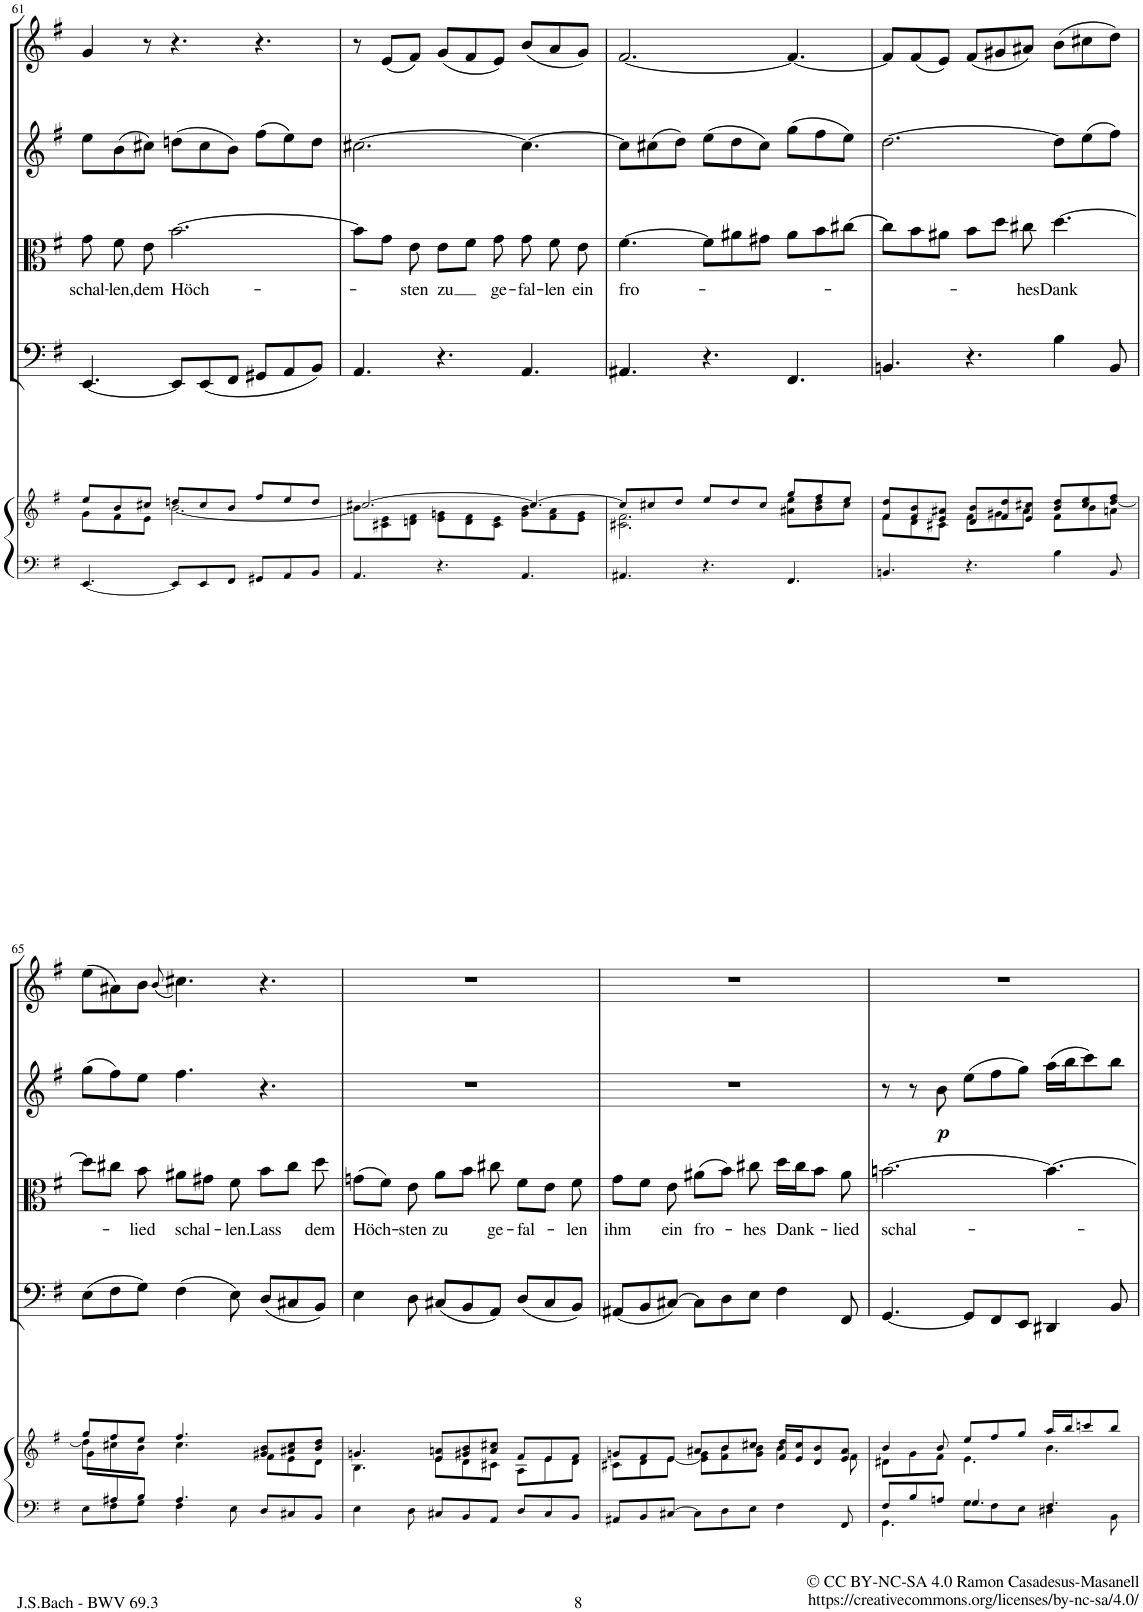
**kern	**kern	**kern	**kern	**text	**kern	**dynam	**kern
*part5	*part5	*part4	*part3	*part3	*part2	*part2	*part1
*staff6	*staff5	*staff4	*staff3	*staff3	*staff2	*staff2	*staff1
*I"Piano reduction	*	*I"Fagotto e Continuo	*I"Alto	*	*I"Violino I	*	*I"Oboe
*I'Pno	*	*	*	*	*	*	*I'Ob
!!LO:PB:g=z
*clefF4	*clefG2	*clefF4	*clefC3	*	*clefG2	*	*clefG2
*k[f#]	*k[f#]	*k[f#]	*k[f#]	*	*k[f#]	*	*k[f#]
*M9/8	*M9/8	*M9/8	*M9/8	*	*M9/8	*	*M9/8
=61	=61	=61	=61	=61	=61	=61	=61
*	*^	*	*	*	*	*	*
!	!	!	!	!	!LO:LY:b	!	!	!
[4.EE/	8ee/L	8g\L	[4.EE/	8g\	schal-	8ee\L	.	4g/
!	!	!	!	!	!LO:LY:b	!	!	!
.	8b/	8f#\	.	8f#\	len,	(8b\	.	.
!	!	!	!	!	!LO:LY:b	!	!	!
.	8cc#X/J	8e\J	.	8e\	dem	8cc#X\J)	.	8r
!	!	!	!	!	!LO:LY:b	!	!	!
8EE/L]	8ddn/L	[2.b\	8EE/L]	[2.b\	Höch-	(8ddn\L	.	4.r
8EE/	8cc#/	.	(8EE/	.	.	8cc#\	.	.
8FF#/J	8b/J	.	8FF#/J	.	.	8b\J)	.	.
8GG#X/L	8ff#/L	.	8GG#X/L	.	.	(8ff#\L	.	4.r
8AA/	8ee/	.	8AA/	.	.	8ee\)	.	.
8BB/J	8dd/J	.	8BB/J)	.	.	8dd\J	.	.
=62	=62	=62	=62	=62	=62	=62	=62	=62
4.AA/	[2.cc#X/	8b\L]	4.AA/	8b\L]	.	[2.cc#X\	.	8r
.	.	8c#X\ 8e\	.	8g\J	.	.	.	(8e/L
!	!	!	!	!	!LO:LY:b	!	!	!
.	.	8dn\ 8f#\J	.	8e\	-sten	.	.	8f#/J)
!	!	!	!	!	!LO:LY:b	!	!	!
4.r	.	8e\ 8gn\L	4.r	8e\L	zu	.	.	(8g/L
.	.	8d\ 8f#\	.	8f#\J	.	.	.	8f#/
!	!	!	!	!	!LO:LY:b	!	!	!
.	.	8c#\ 8e\J	.	8g\	ge-	.	.	8e/J)
!	!	!	!	!	!LO:LY:b	!	!	!
4.AA/	4.cc#/_	8g\ 8b\L	4.AA/	8g\	fal-	4.cc#\_	.	(8b/L
!	!	!	!	!	!LO:LY:b	!	!	!
.	.	8f#\ 8a\	.	8f#\	len	.	.	8a/
!	!	!	!	!	!LO:LY:b	!	!	!
.	.	8e\ 8g\J	.	8e\	ein	.	.	8g/J)
=63	=63	=63	=63	=63	=63	=63	=63	=63
!	!	!	!	!	!LO:LY:b	!	!	!
4.AA#X/	8cc#/L]	2.c#X\ 2.f#\	4.AA#X/	[4.f#\	fro-	8cc#\L]	.	[2.f#/
.	8cc#X/	.	.	.	.	(8cc#X\	.	.
.	8dd/J	.	.	.	.	8dd\J)	.	.
4.r	8ee/L	.	4.r	8f#\L]	.	(8ee\L	.	.
.	8dd/	.	.	8a#X\	.	8dd\	.	.
.	8cc#/J	.	.	8g#X\J	.	8cc#\J)	.	.
4.FF#/	8gg/L	8a#X\ 8ee\L	4.FF#/	8a#\L	.	(8gg\L	.	4.f#/_
.	8ff#/	8b\ 8dd\	.	8b\	.	8ff#\	.	.
.	8ee/J	8cc#\J	.	[8cc#X\J	.	8ee\J)	.	.
=64	=64	=64	=64	=64	=64	=64	=64	=64
4.BBn/	8f#/ 8dd/L	8f#\L	4.BBn/	8cc#\L]	.	[2.dd\	.	8f#/L]
.	8f#/ 8b/	8d\	.	8b\	.	.	.	(8f#/
.	8e/ 8a#X/J	8c#X\J	.	8a#X\J	.	.	.	8e/J)
4.r	8d/ 8b/L	8f#\L	4.r	8b\L	.	.	.	(8f#/L
.	8f#/ 8dd/	8g#X\	.	8dd\J	.	.	.	8g#X/
!	!	!	!	!	!LO:LY:b	!	!	!
.	8e/ 8cc#X/J	8a#\J	.	8cc#X\	hes	.	.	8a#X/J)
!	!	!	!	!	!LO:LY:b	!	!	!
4B\	8b/ 8dd/L	8f#\L	4B\	[4.dd\	Dank	8dd\L]	.	(8b\L
.	8cc#/ 8ee/	8b\	.	.	.	(8ee\	.	8cc#X\
8BB/	[<8dd/ 8ff#/J	8an\J	8BB/	.	.	8ff#\J)	.	8dd\J)
!!LO:LB:g=z
=65	=65	=65	=65	=65	=65	=65	=65	=65
*^	*	*^	*	*	*	*	*	*
8ryy	8E\L	8gg/L	8dd\L]	8g\L	(8E\L	8dd\L]	.	(8gg\L	.	(8ee\L
8A#X/	8F#\	8ff#/	8cc#X\	1ryy	8F#\	8cc#X\J	.	8ff#\)	.	8a#X\)
!	!	!	!	!	!	!	!LO:LY:b	!	!	!
8B/J	8G\J	8ee/J	8b\J	.	8G\J)	8b\	lied	8ee\J	.	8b\J
.	.	.	.	.	.	.	.	.	.	(8qb/
!	!	!	!	!	!	!	!LO:LY:b	!	!	!
4.A#/	4F#\	4.ff#/	4.cc#\	.	(4F#\	8a#X\L	schal-	4.ff#\	.	4.cc#X\)
.	.	.	.	.	.	8g#X\J	.	.	.	.
!	!	!	!	!	!	!	!LO:LY:b	!	!	!
.	8E\	.	.	.	8E\)	8f#\	-len.	.	.	.
!	!	!	!	!	!	!	!LO:LY:b	!	!	!
4.ryy	8D/L	8g#X/ 8b/L	8f#\L	.	(8D/L	8b\L	Lass	4.r	.	4.r
.	8C#X/	8a#X/ 8cc#/	8e\	.	8C#X/	8cc#\J	.	.	.	.
!	!	!	!	!	!	!	!LO:LY:b	!	!	!
.	8BB/J	8b/ 8dd/J	8d\J	.	8BB/J)	8dd\	dem	.	.	.
*	*	*	*v	*v	*	*	*	*	*	*
=66	=66	=66	=66	=66	=66	=66	=66	=66	=66
!	!	!	!	!	!	!LO:LY:b	!	!	!
*v	*v	*	*	*	*	*	*	*	*
4E\	4.gn/	4.B\	4E\	(8gn\L	Höch-	8%9r	.	8%9r
.	.	.	.	8f#\J)	.	.	.	.
!	!	!	!	!	!LO:LY:b	!	!	!
8D\	.	.	8D\	8e\	-sten	.	.	.
!	!	!	!	!	!LO:LY:b	!	!	!
8C#X/L	8e/ 8an/L	8e\L	(8C#X/L	8a\L	zu	.	.	.
8BB/	8g#X/ 8b/	8d\	8BB/	8b\J	.	.	.	.
!	!	!	!	!	!LO:LY:b	!	!	!
8AA/J	8a/ 8cc#X/J	8c#X\J	8AA/J)	8cc#X\	ge-	.	.	.
!	!	!	!	!	!LO:LY:b	!	!	!
8D/L	8f#/L	8A\L	(8D/L	8f#\L	fal-	.	.	.
8C#/	8e/	8e\	8C#/	8e\J	.	.	.	.
!	!	!	!	!	!LO:LY:b	!	!	!
8BB/J	8f#/J	8d\J	8BB/J)	8f#\	-len	.	.	.
=67	=67	=67	=67	=67	=67	=67	=67	=67
!	!	!	!	!	!LO:LY:b	!	!	!
8AA#X/L	8gn/L	8c#X\L	(8AA#X/L	8g\L	ihm	8%9r	.	8%9r
8BB/	8f#/	8d\	8BB/	8f#\J	.	.	.	.
!	!	!	!	!	!LO:LY:b	!	!	!
[8C#X/J	8e/J	[8e\J	[8C#X/J)	8e\	ein	.	.	.
!	!	!	!	!	!LO:LY:b	!	!	!
8C#\L]	8a#X/L	8e\] 8g\L	8C#\L]	(8a#X\L	fro-	.	.	.
8D\	8b/	8f#\ 8b\	8D\	8b\J)	.	.	.	.
!	!	!	!	!	!LO:LY:b	!	!	!
8E\J	8cc#X/J	8g\ 8b\J	8E\J	8cc#X\	hes	.	.	.
!	!	!	!	!	!LO:LY:b	!	!	!
4F#\	16f#/ 16dd/LL	4b\	4F#\	16dd\LL	Dank-	.	.	.
.	16e/ 16cc#/J	.	.	16cc#\J	.	.	.	.
.	8d/ 8b/	.	.	8b\J	.	.	.	.
!	!	!	!	!	!LO:LY:b	!	!	!
8FF#/	8e/ 8a#/J	8f#\	8FF#/	8a#\	-lied	.	.	.
=68	=68	=68	=68	=68	=68	=68	=68	=68
*^	*	*	*	*	*	*	*	*
!	!	!	!	!	!	!LO:LY:b	!	!	!
8F#/L	4.GG\	4b/	8d#X\L	[4.GG/	[2.bn\	schal-	8r	.	8%9r
8B/	.	.	8g\	.	.	.	8r	.	.
!	!	!	!	!	!	!	!	!LO:DY:b	!
8An/J	.	8b/	8f#\J	.	.	.	8b\	p	.
4.G/	8G\L	8ee/L	4.e\	8GG/L]	.	.	(8ee\L	.	.
.	8F#\	8ff#/	.	8FF#/	.	.	8ff#\	.	.
.	8E\J	8gg/J	.	8EE/J	.	.	8gg\J)	.	.
4.F#/	4D#X\	16aa/LL	4.b\	4DD#X/	4.b\_	.	(16aa\LL	.	.
.	.	16bb/J	.	.	.	.	16bb\J	.	.
.	.	8cccn/	.	.	.	.	8ccc\)	.	.
.	8BB\	8bb/J	.	8BB/	.	.	8bb\J	.	.
*v	*v	*	*	*	*	*	*	*	*
*	*v	*v	*	*	*	*	*	*
=	=	=	=	=	=	=	=
*-	*-	*-	*-	*-	*-	*-	*-
